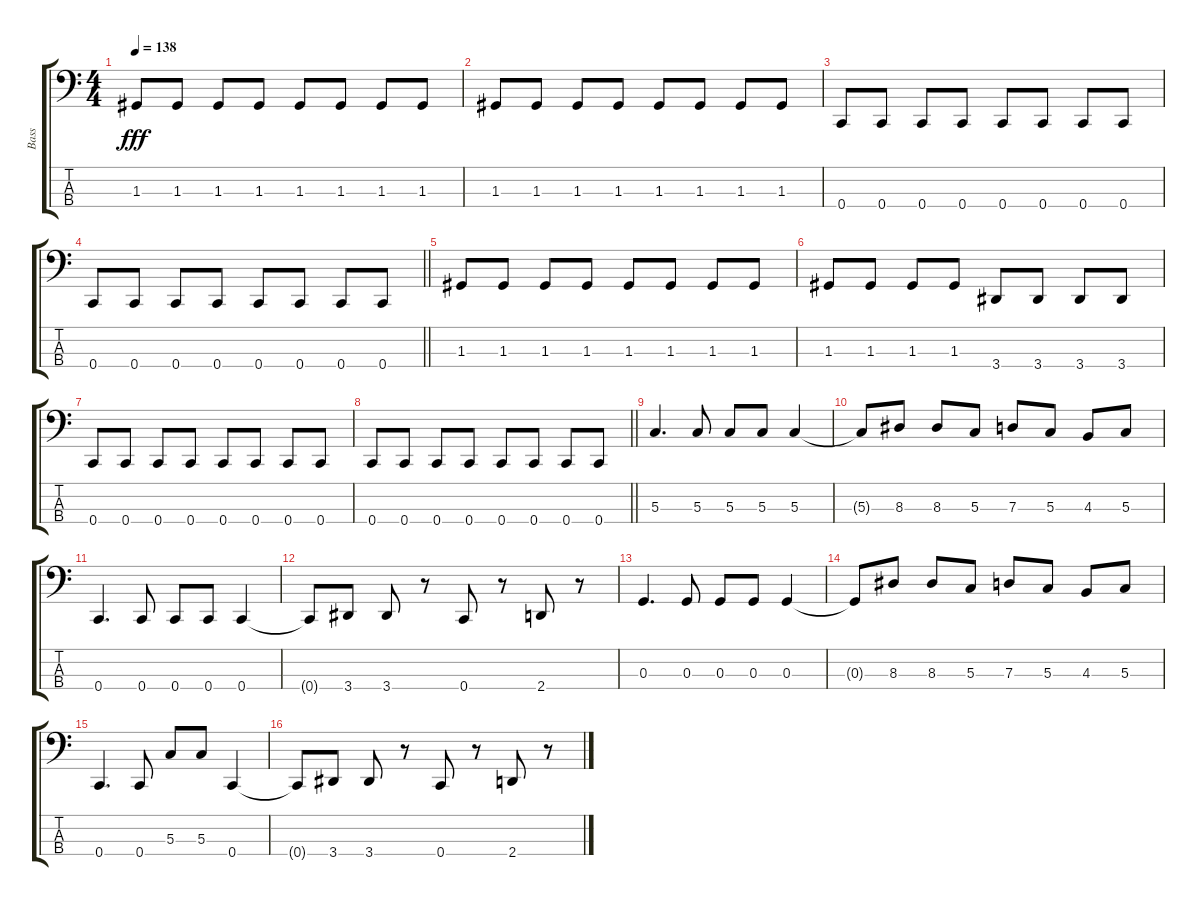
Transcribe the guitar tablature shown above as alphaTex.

\track ("Bass" "Bass") {instrument electricbassfinger}
\staff {score tabs}
\tuning (F2 C2 G1 C1) {hide}
\ts (4 4)
\tempo 138
\clef f4
\ks c
1.3.8{dy fff} 1.3.8 1.3.8 1.3.8 1.3.8 1.3.8 1.3.8 1.3.8 |
1.3.8 1.3.8 1.3.8 1.3.8 1.3.8 1.3.8 1.3.8 1.3.8 |
0.4.8 0.4.8 0.4.8 0.4.8 0.4.8 0.4.8 0.4.8 0.4.8 |
\barLineRight lightlight
0.4.8 0.4.8 0.4.8 0.4.8 0.4.8 0.4.8 0.4.8 0.4.8 |
1.3.8 1.3.8 1.3.8 1.3.8 1.3.8 1.3.8 1.3.8 1.3.8 |
1.3.8 1.3.8 1.3.8 1.3.8 3.4.8 3.4.8 3.4.8 3.4.8 |
0.4.8 0.4.8 0.4.8 0.4.8 0.4.8 0.4.8 0.4.8 0.4.8 |
\barLineRight lightlight
0.4.8 0.4.8 0.4.8 0.4.8 0.4.8 0.4.8 0.4.8 0.4.8 |
5.3.4{d} 5.3.8 5.3.8 5.3.8 5.3.4 |
5.3{t}.8 8.3.8 8.3.8 5.3.8 7.3.8 5.3.8 4.3.8 5.3.8 |
0.4.4{d} 0.4.8 0.4.8 0.4.8 0.4.4 |
0.4{t}.8 3.4.8 3.4.8 r.8 0.4.8 r.8 2.4.8 r.8 |
0.3.4{d} 0.3.8 0.3.8 0.3.8 0.3.4 |
0.3{t}.8 8.3.8 8.3.8 5.3.8 7.3.8 5.3.8 4.3.8 5.3.8 |
0.4.4{d} 0.4.8 5.3.8 5.3.8 0.4.4 |
0.4{t}.8 3.4.8 3.4.8 r.8 0.4.8 r.8 2.4.8 r.8
